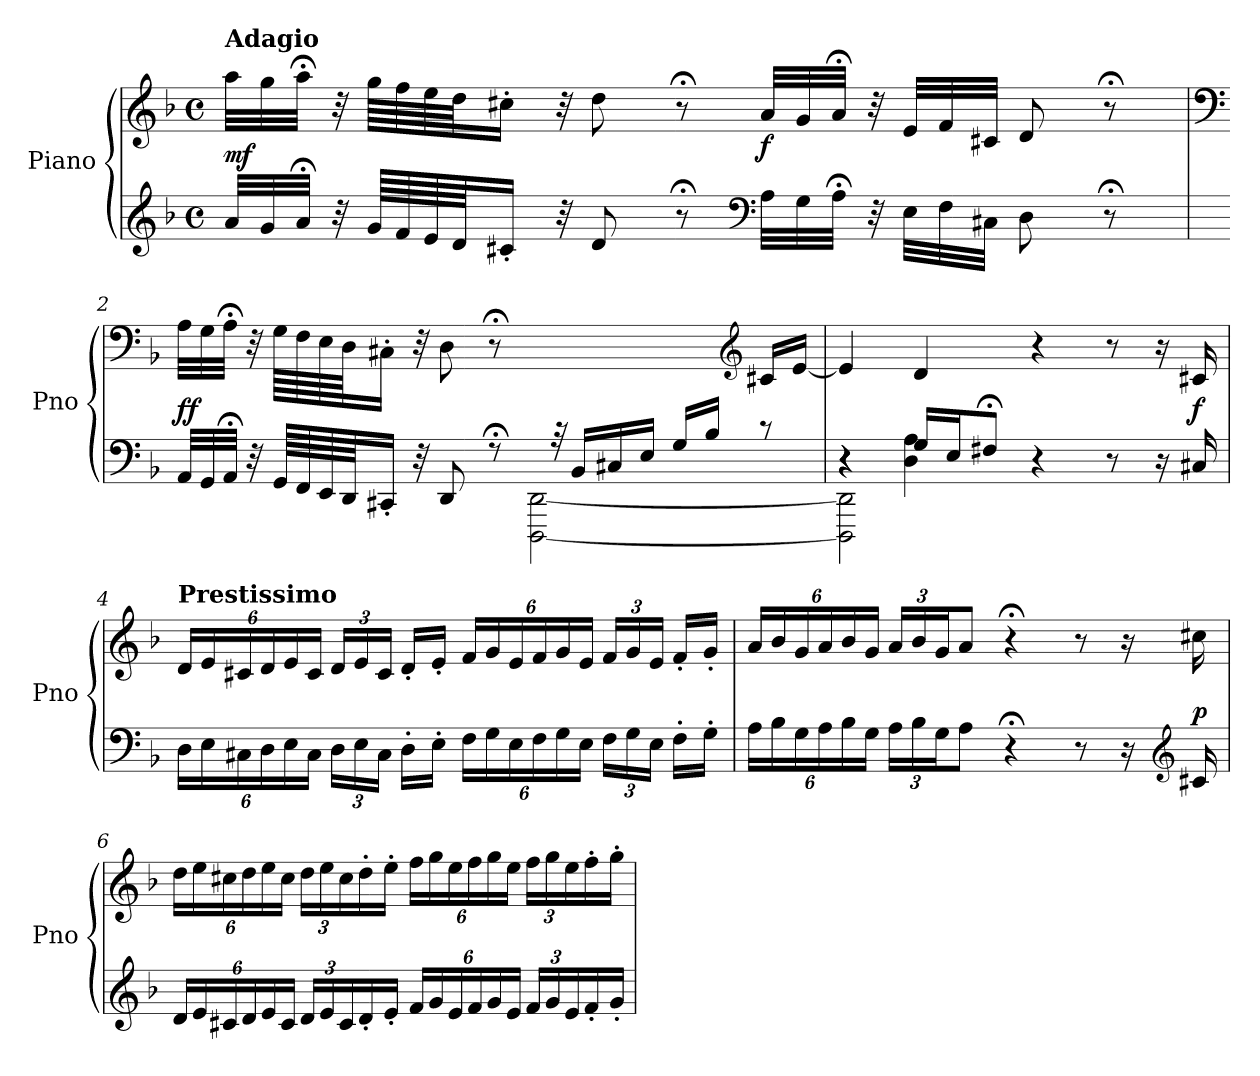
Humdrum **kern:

**kern	**kern	**dynam
*part1	*part1	*part1
*staff2	*staff1	*staff1/2
*I"Piano	*	*
*I'Pno	*	*
*clefG2	*clefG2	*
*k[b-]	*k[b-]	*
*M4/4	*M4/4	*
*met(c)	*met(c)	*
=1	=1	=1
!	!LO:TX:a:B:t=Adagio	!
!	!	!LO:DY:a=2
32a/LLL	32aa\LLL	mf
32g/	32gg\	.
*	*MM10	*
32a;</JJJ	32aa;<\JJJ	.
32r	32r	.
*	*MM40	*
64g/LLLL	64gg\LLLL	.
64f/	64ff\	.
64e/	64ee\	.
64d/JJ	64dd\JJ	.
16c#X'/JJ	16cc#X'\JJ	.
32r	32r	.
*	*MM10	*
8d/	8dd\	.
8r;<	8r;<	.
*clefF4	*	*
*	*MM60	*
!	!	!LO:DY:b
32A\LLL	32a/LLL	f
32G\	32g/	.
*	*MM10	*
32A;<\JJJ	32a;</JJJ	.
32r	32r	.
*	*MM40	*
32E\LLL	32e/LLL	.
32F\	32f/	.
32C#X\JJJ	32c#X/JJJ	.
8D\	8d/	.
*	*MM10	*
8r;<	8r;<	.
=2	=2	=2
*	*clefF4	*
*	*MM60	*
*^	*	*
!	!	!	!LO:DY:a=2
32AA/LLL	2ryy	32A\LLL	ff
32GG/	.	32G\	.
*	*	*MM10	*
32AA;</JJJ	.	32A;<\JJJ	.
32r	.	32r	.
*	*	*MM40	*
64GG/LLLL	.	64G\LLLL	.
64FF/	.	64F\	.
64EE/	.	64E\	.
64DD/JJ	.	64D\JJ	.
16CC#X'/JJ	.	16C#X'\JJ	.
32r	.	32r	.
*	*	*MM10	*
8DD/	.	8D\	.
8r;<	.	8r;<	.
*	*	*MM48	*
.	[2DDD\ [2DD\	.	.
32r	.	32ryy	.
16BB-/LL	.	16ryy	.
16C#X/	.	16ryy	.
16E/JJ	.	16ryy	.
16G/LL	.	16ryy	.
16B-/JJ	.	16ryy	.
*	*	*clefG2	*
8r	.	16c#X/LL	.
.	.	[16e/JJ	.
=3	=3	=3	=3
*	*^	*	*
4r	2DDD\] 2DD\]	4r	4e/]	.
*	*	*	*MM36	*
16G/LL	.	4D\ 4A\	4d/	.
16E/J	.	.	.	.
*	*	*	*MM10	*
8F#X;</J	.	.	.	.
*	*	*	*MM82	*
4r	2ryy	2ryy	4r	.
8r	.	.	8r	.
16r	.	.	16r	.
!	!	!	!	!LO:DY:b
16C#X/	.	.	16c#X/	f
*v	*v	*v	*	*
!!LO:LB:g=z
=4	=4	=4
*Xbrackettup	*Xbrackettup	*
!	!LO:TX:a:B:t=Prestissimo	!
24D\LL	24d/LL	.
24E\	24e/	.
24C#X\	24c#X/	.
24D\	24d/	.
24E\	24e/	.
24C#\JJ	24c#/JJ	.
24D\LL	24d/LL	.
24E\	24e/	.
24C#\JJ	24c#/JJ	.
16D'\LL	16d'/LL	.
16E'\JJ	16e'/JJ	.
24F\LL	24f/LL	.
24G\	24g/	.
24E\	24e/	.
24F\	24f/	.
24G\	24g/	.
24E\JJ	24e/JJ	.
24F\LL	24f/LL	.
24G\	24g/	.
24E\JJ	24e/JJ	.
16F'\LL	16f'/LL	.
16G'\JJ	16g'/JJ	.
=5	=5	=5
24A\LL	24a/LL	.
24B-\	24b-/	.
24G\	24g/	.
24A\	24a/	.
24B-\	24b-/	.
24G\JJ	24g/JJ	.
24A\LL	24a/LL	.
24B-\	24b-/	.
24G\J	24g/J	.
*	*MM48	*
8A\J	8a/J	.
*	*MM82	*
4r;<	4r;<	.
8r	8r	.
16r	16r	.
*clefG2	*	*
!	!	!LO:DY:a=2
16c#X/	16cc#X\	p
!!LO:LB:g=z
=6	=6	=6
24d/LL	24dd\LL	.
24e/	24ee\	.
24c#X/	24cc#X\	.
24d/	24dd\	.
24e/	24ee\	.
24c#/JJ	24cc#\JJ	.
24d/LL	24dd\LL	.
24e/	24ee\	.
24c#/	24cc#\	.
16d'/	16dd'\	.
16e'/JJ	16ee'\JJ	.
24f/LL	24ff\LL	.
24g/	24gg\	.
24e/	24ee\	.
24f/	24ff\	.
24g/	24gg\	.
24e/JJ	24ee\JJ	.
24f/LL	24ff\LL	.
24g/	24gg\	.
24e/	24ee\	.
16f'/	16ff'\	.
16g'/JJ	16gg'\JJ	.
=	=	=
*-	*-	*-
